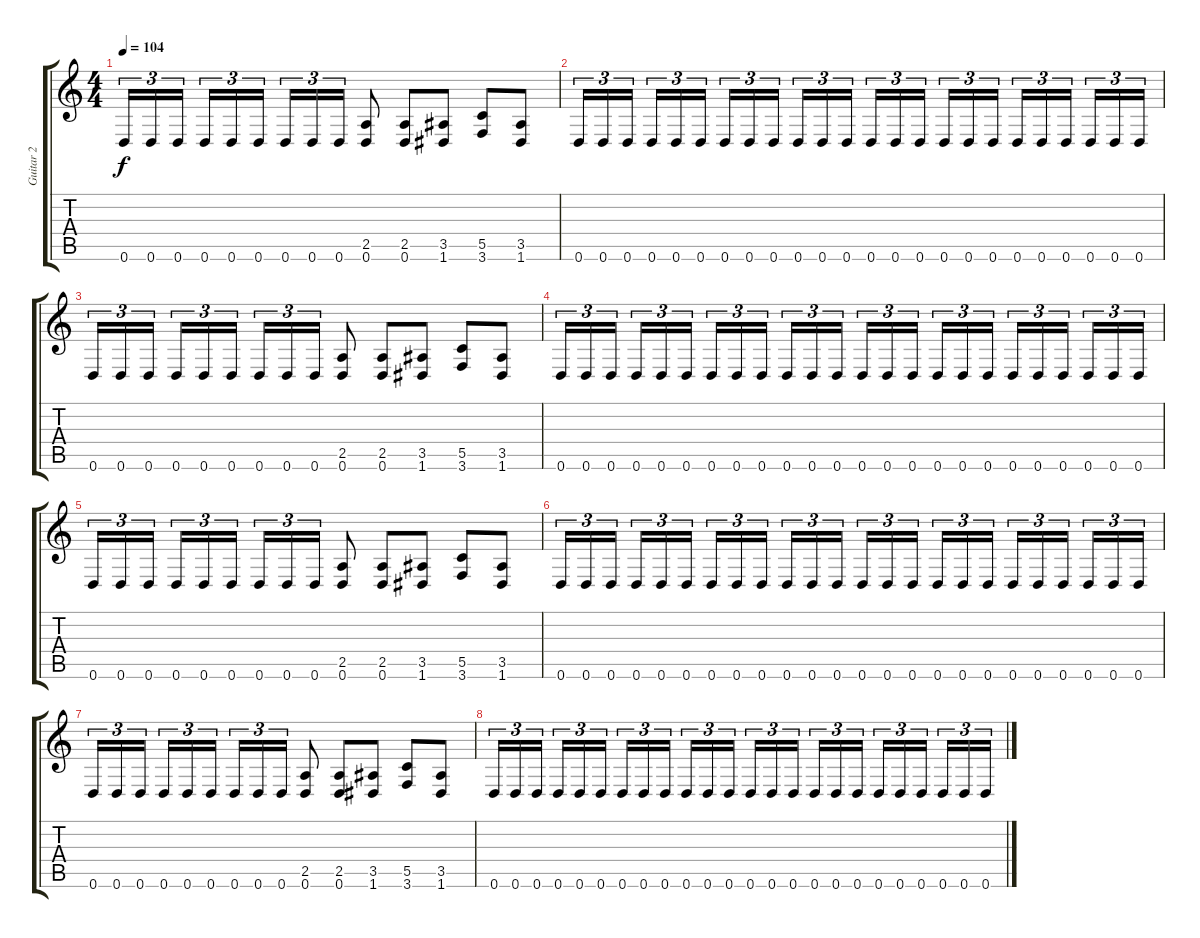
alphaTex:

\track ("Guitar 2" "Guitar 2") {instrument distortionguitar}
\staff {score tabs}
\tuning (D4 A3 F3 C3 G2 D2) {hide}
\ts (4 4)
\tempo 104
\clef g2
\ks c
0.6.16{tu (3 2) dy f} 0.6.16{tu (3 2)} 0.6.16{tu (3 2)} 0.6.16{tu (3 2)} 0.6.16{tu (3 2)} 0.6.16{tu (3 2)} 0.6.16{tu (3 2)} 0.6.16{tu (3 2)} 0.6.16{tu (3 2)} (2.5 0.6).8 (2.5 0.6).8 (3.5 1.6).8 (5.5 3.6).8 (3.5 1.6).8 |
0.6.16{tu (3 2)} 0.6.16{tu (3 2)} 0.6.16{tu (3 2)} 0.6.16{tu (3 2)} 0.6.16{tu (3 2)} 0.6.16{tu (3 2)} 0.6.16{tu (3 2)} 0.6.16{tu (3 2)} 0.6.16{tu (3 2)} 0.6.16{tu (3 2)} 0.6.16{tu (3 2)} 0.6.16{tu (3 2)} 0.6.16{tu (3 2)} 0.6.16{tu (3 2)} 0.6.16{tu (3 2)} 0.6.16{tu (3 2)} 0.6.16{tu (3 2)} 0.6.16{tu (3 2)} 0.6.16{tu (3 2)} 0.6.16{tu (3 2)} 0.6.16{tu (3 2)} 0.6.16{tu (3 2)} 0.6.16{tu (3 2)} 0.6.16{tu (3 2)} |
0.6.16{tu (3 2)} 0.6.16{tu (3 2)} 0.6.16{tu (3 2)} 0.6.16{tu (3 2)} 0.6.16{tu (3 2)} 0.6.16{tu (3 2)} 0.6.16{tu (3 2)} 0.6.16{tu (3 2)} 0.6.16{tu (3 2)} (2.5 0.6).8 (2.5 0.6).8 (3.5 1.6).8 (5.5 3.6).8 (3.5 1.6).8 |
0.6.16{tu (3 2)} 0.6.16{tu (3 2)} 0.6.16{tu (3 2)} 0.6.16{tu (3 2)} 0.6.16{tu (3 2)} 0.6.16{tu (3 2)} 0.6.16{tu (3 2)} 0.6.16{tu (3 2)} 0.6.16{tu (3 2)} 0.6.16{tu (3 2)} 0.6.16{tu (3 2)} 0.6.16{tu (3 2)} 0.6.16{tu (3 2)} 0.6.16{tu (3 2)} 0.6.16{tu (3 2)} 0.6.16{tu (3 2)} 0.6.16{tu (3 2)} 0.6.16{tu (3 2)} 0.6.16{tu (3 2)} 0.6.16{tu (3 2)} 0.6.16{tu (3 2)} 0.6.16{tu (3 2)} 0.6.16{tu (3 2)} 0.6.16{tu (3 2)} |
0.6.16{tu (3 2)} 0.6.16{tu (3 2)} 0.6.16{tu (3 2)} 0.6.16{tu (3 2)} 0.6.16{tu (3 2)} 0.6.16{tu (3 2)} 0.6.16{tu (3 2)} 0.6.16{tu (3 2)} 0.6.16{tu (3 2)} (2.5 0.6).8 (2.5 0.6).8 (3.5 1.6).8 (5.5 3.6).8 (3.5 1.6).8 |
0.6.16{tu (3 2)} 0.6.16{tu (3 2)} 0.6.16{tu (3 2)} 0.6.16{tu (3 2)} 0.6.16{tu (3 2)} 0.6.16{tu (3 2)} 0.6.16{tu (3 2)} 0.6.16{tu (3 2)} 0.6.16{tu (3 2)} 0.6.16{tu (3 2)} 0.6.16{tu (3 2)} 0.6.16{tu (3 2)} 0.6.16{tu (3 2)} 0.6.16{tu (3 2)} 0.6.16{tu (3 2)} 0.6.16{tu (3 2)} 0.6.16{tu (3 2)} 0.6.16{tu (3 2)} 0.6.16{tu (3 2)} 0.6.16{tu (3 2)} 0.6.16{tu (3 2)} 0.6.16{tu (3 2)} 0.6.16{tu (3 2)} 0.6.16{tu (3 2)} |
0.6.16{tu (3 2)} 0.6.16{tu (3 2)} 0.6.16{tu (3 2)} 0.6.16{tu (3 2)} 0.6.16{tu (3 2)} 0.6.16{tu (3 2)} 0.6.16{tu (3 2)} 0.6.16{tu (3 2)} 0.6.16{tu (3 2)} (2.5 0.6).8 (2.5 0.6).8 (3.5 1.6).8 (5.5 3.6).8 (3.5 1.6).8 |
0.6.16{tu (3 2)} 0.6.16{tu (3 2)} 0.6.16{tu (3 2)} 0.6.16{tu (3 2)} 0.6.16{tu (3 2)} 0.6.16{tu (3 2)} 0.6.16{tu (3 2)} 0.6.16{tu (3 2)} 0.6.16{tu (3 2)} 0.6.16{tu (3 2)} 0.6.16{tu (3 2)} 0.6.16{tu (3 2)} 0.6.16{tu (3 2)} 0.6.16{tu (3 2)} 0.6.16{tu (3 2)} 0.6.16{tu (3 2)} 0.6.16{tu (3 2)} 0.6.16{tu (3 2)} 0.6.16{tu (3 2)} 0.6.16{tu (3 2)} 0.6.16{tu (3 2)} 0.6.16{tu (3 2)} 0.6.16{tu (3 2)} 0.6.16{tu (3 2)}
